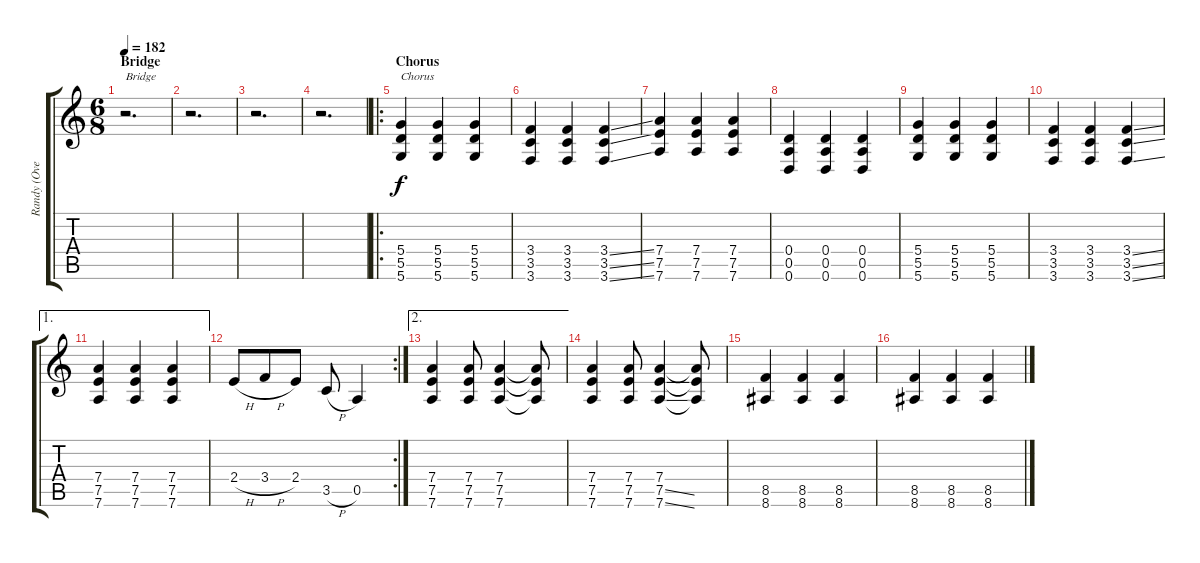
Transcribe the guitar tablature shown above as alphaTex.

\track ("Randy (Overdriven Guitar)" "Randy (Ove") {instrument overdrivenguitar}
\staff {score tabs}
\tuning (E4 B3 G3 D3 A2 D2) {hide}
\ts (6 8)
\section ("" "Bridge")
\tempo 182
\clef g2
\ks c
r.2{d txt "Bridge" dy f} |
r.2{d} |
r.2{d} |
r.2{d} |
\ro
\section ("" "Chorus")
(5.4 5.5 5.6).4{txt "Chorus"} (5.4 5.5 5.6).4 (5.4 5.5 5.6).4 |
(3.4 3.5 3.6).4 (3.4 3.5 3.6).4 (3.4{ss} 3.5{ss} 3.6{ss}).4 |
(7.4 7.5 7.6).4 (7.4 7.5 7.6).4 (7.4 7.5 7.6).4 |
(0.4 0.5 0.6).4 (0.4 0.5 0.6).4 (0.4 0.5 0.6).4 |
(5.4 5.5 5.6).4 (5.4 5.5 5.6).4 (5.4 5.5 5.6).4 |
(3.4 3.5 3.6).4 (3.4 3.5 3.6).4 (3.4{ss} 3.5{ss} 3.6{ss}).4 |
\ae 1
(7.4 7.5 7.6).4 (7.4 7.5 7.6).4 (7.4 7.5 7.6).4 |
\rc 2
2.4{h}.8 3.4{h}.8 2.4.8 3.5{h}.8 0.5.4 |
\ae 2
(7.4 7.5 7.6).4 (7.4 7.5 7.6).8 (7.4 7.5 7.6).4 (7.4{t} 7.5{t} 7.6{t}).8 |
(7.4 7.5 7.6).4 (7.4 7.5 7.6).8 (7.4 7.5{ss} 7.6{ss}).4 (7.4{t} 7.5{t} 7.6{t}).8 |
(8.5 8.6).4 (8.5 8.6).4 (8.5 8.6).4 |
(8.5 8.6).4 (8.5 8.6).4 (8.5{ss} 8.6{ss}).4
